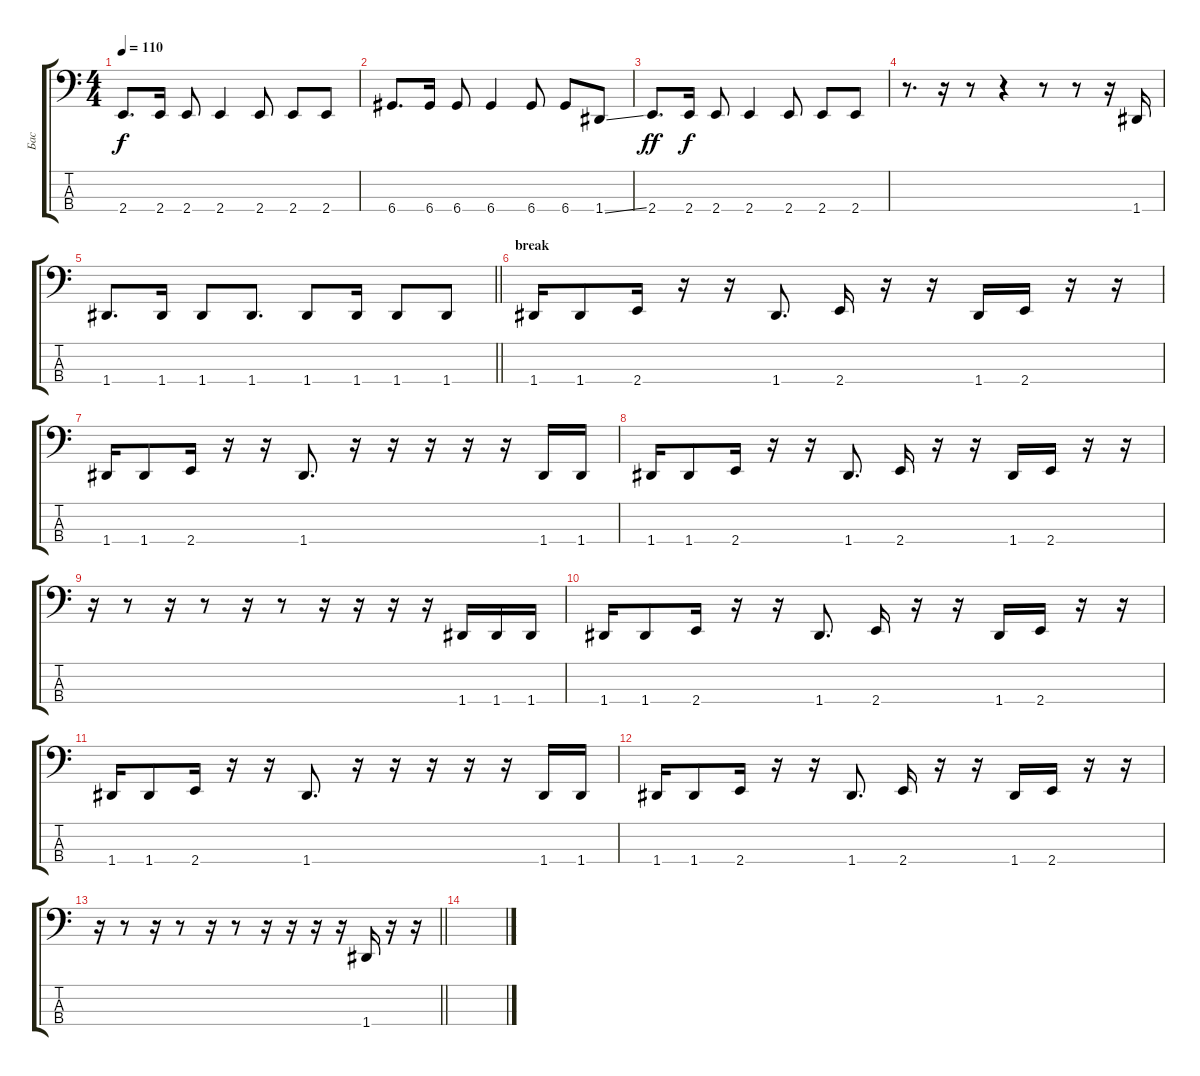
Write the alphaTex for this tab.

\track ("Бас" "Бас") {instrument electricbassfinger}
\staff {score tabs}
\tuning (G2 D2 A1 D1) {hide}
\ts (4 4)
\tempo 110
\clef f4
\ks c
2.4.8{d dy f} 2.4.16 2.4.8 2.4.4 2.4.8 2.4.8 2.4.8 |
6.4.8{d} 6.4.16 6.4.8 6.4.4 6.4.8 6.4.8 1.4{ss}.8 |
2.4.8{d dy ff} 2.4.16{dy f} 2.4.8 2.4.4 2.4.8 2.4.8 2.4.8 |
r.8{d} r.16 r.8 r.4 r.8 r.8 r.16 1.4.16 |
\barLineRight lightlight
1.4.8{d} 1.4.16 1.4.8 1.4.8{d} 1.4.8 1.4.16 1.4.8 1.4.8 |
\section ("" "break")
1.4.16 1.4.8 2.4.16 r.16 r.16 1.4.8{d} 2.4.16 r.16 r.16 1.4.16 2.4.16 r.16 r.16 |
1.4.16 1.4.8 2.4.16 r.16 r.16 1.4.8{d} r.16 r.16 r.16 r.16 r.16 1.4.16 1.4.16 |
1.4.16 1.4.8 2.4.16 r.16 r.16 1.4.8{d} 2.4.16 r.16 r.16 1.4.16 2.4.16 r.16 r.16 |
r.16 r.8 r.16 r.8 r.16 r.8 r.16 r.16 r.16 r.16 1.4.16 1.4.16 1.4.16 |
1.4.16 1.4.8 2.4.16 r.16 r.16 1.4.8{d} 2.4.16 r.16 r.16 1.4.16 2.4.16 r.16 r.16 |
1.4.16 1.4.8 2.4.16 r.16 r.16 1.4.8{d} r.16 r.16 r.16 r.16 r.16 1.4.16 1.4.16 |
1.4.16 1.4.8 2.4.16 r.16 r.16 1.4.8{d} 2.4.16 r.16 r.16 1.4.16 2.4.16 r.16 r.16 |
\barLineRight lightlight
r.16 r.8 r.16 r.8 r.16 r.8 r.16 r.16 r.16 r.16 1.4.16 r.16 r.16 |
\section ("" "")
